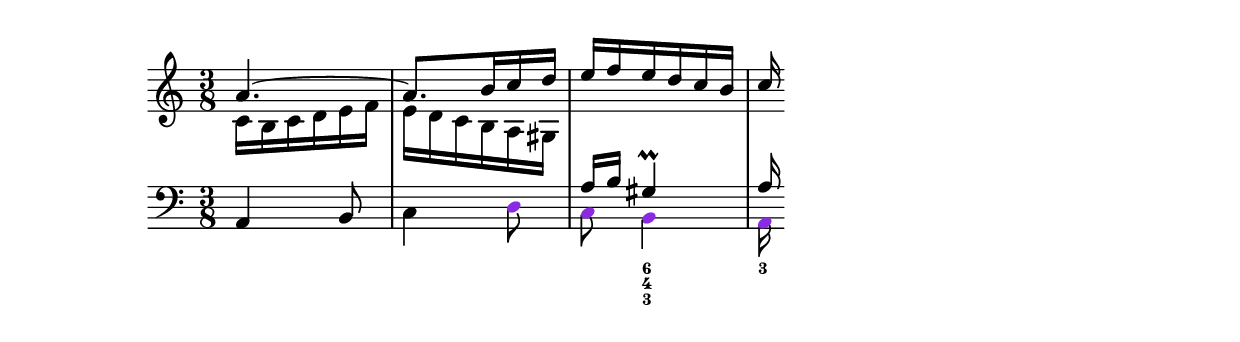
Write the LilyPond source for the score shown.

\language "english"
\include "lily/helper.ly"

global = {\key a \minor \time 3/8}


soprano = \relative { \voiceOne
a'4.~ |		% mm.1
a8. b16 c d |	% mm.2
e f e d c b |	% mm.3
c		% mm.4
}

alto = \relative { \voiceTwo
c'16 b c d e f |	% mm.1
e d c b a gs |		% mm.2
\change Staff = "lower"
\stemUp
a b gs4^\prall |	% mm.3
a16			% mm.4
}

bass = \relative { \oneVoice
a,4 b8 |	% mm.1
\stemDown
c4 \mark d8 |	% mm.2
c8 b4 |		% mm.3
a16		% mm.4 
}

harmony = \figures {
s4. |		% mm.1
s4. |		% mm.2
s8 <6 4 3>4 |	% mm.3
<3>16		% mm.4
}

\score {
    \new PianoStaff <<
        \override PianoStaff.SystemStartBrace.collapse-height = #20
        \override Score.SystemStartBar.collapse-height = #20
        \new Staff = "upper" << \global \clef treble \new Voice { \soprano } \new Voice { \alto }>>
        \new Staff = "lower" << \global \clef bass   \new Voice { \bass }  \harmony >>
    >>
}
